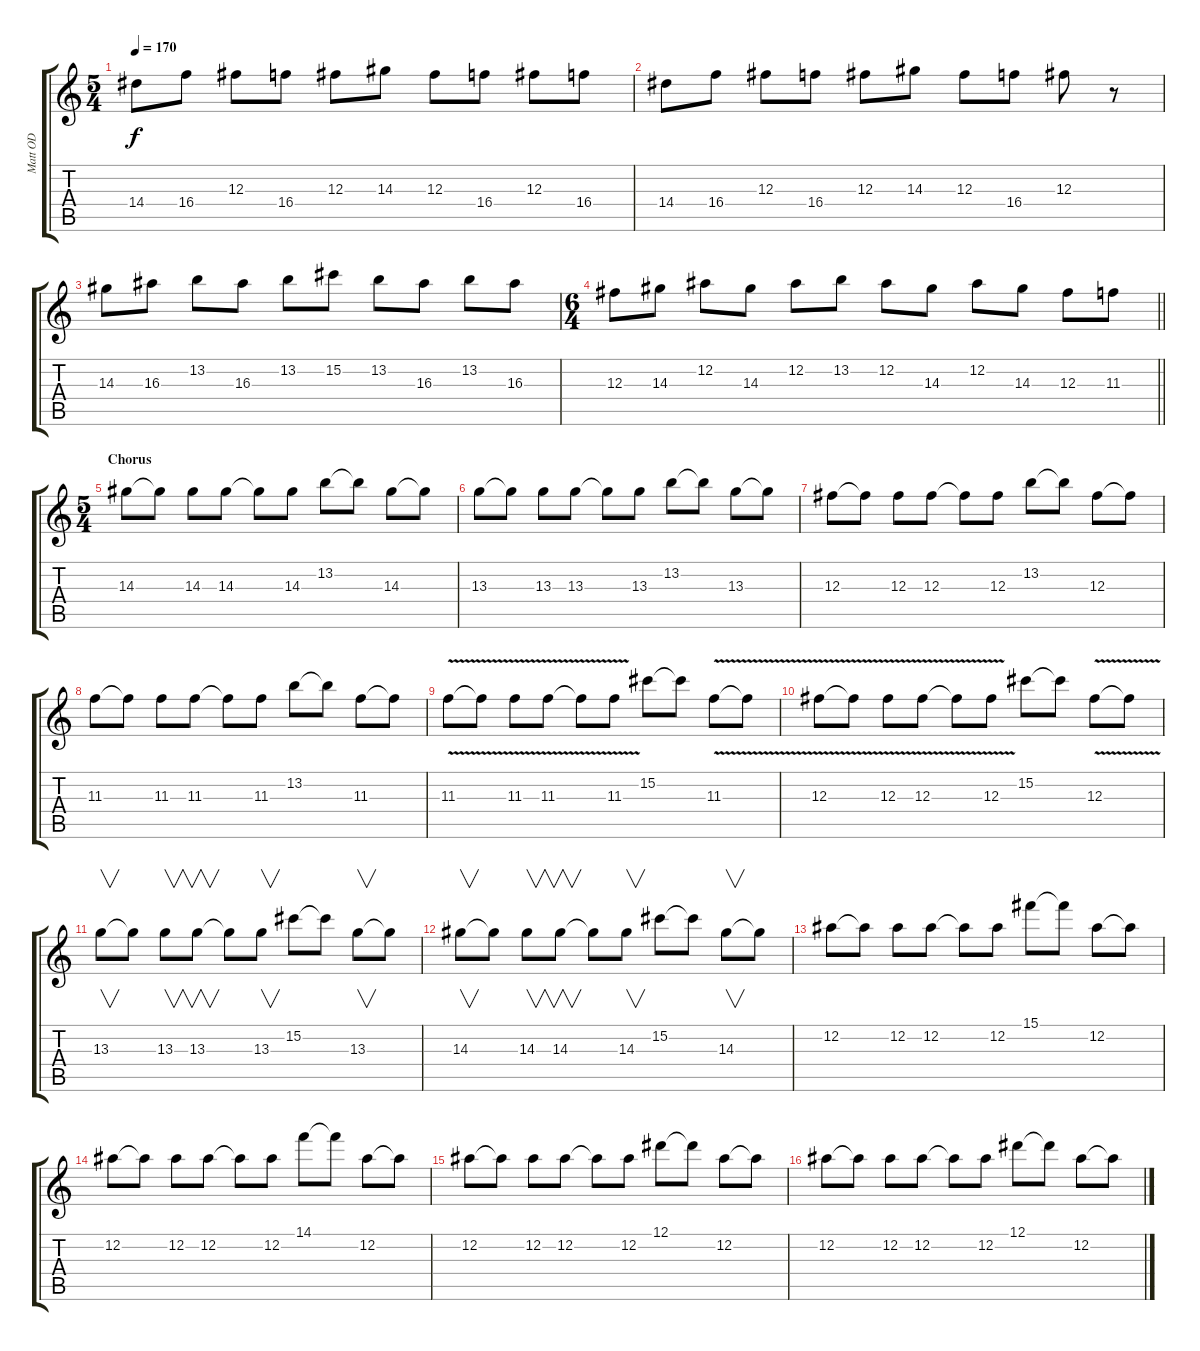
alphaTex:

\track ("Matt OD" "Matt OD") {instrument overdrivenguitar}
\staff {score tabs}
\tuning (Eb4 Bb3 Gb3 Db3 Ab2 Eb2) {hide}
\ts (5 4)
\tempo 170
\clef g2
\ks c
14.4.8{dy f} 16.4.8 12.3.8 16.4.8 12.3.8 14.3.8 12.3.8 16.4.8 12.3.8 16.4.8 |
14.4.8 16.4.8 12.3.8 16.4.8 12.3.8 14.3.8 12.3.8 16.4.8 12.3.8 r.8 |
14.3.8 16.3.8 13.2.8 16.3.8 13.2.8 15.2.8 13.2.8 16.3.8 13.2.8 16.3.8 |
\ts (6 4)
\barLineRight lightlight
12.3.8 14.3.8 12.2.8 14.3.8 12.2.8 13.2.8 12.2.8 14.3.8 12.2.8 14.3.8 12.3.8 11.3.8 |
\ts (5 4)
\section ("" "Chorus")
14.3.8 14.3{t}.8 14.3.8 14.3.8 14.3{t}.8 14.3.8 13.2.8 13.2{t}.8 14.3.8 14.3{t}.8 |
13.3.8 13.3{t}.8 13.3.8 13.3.8 13.3{t}.8 13.3.8 13.2.8 13.2{t}.8 13.3.8 13.3{t}.8 |
12.3.8 12.3{t}.8 12.3.8 12.3.8 12.3{t}.8 12.3.8 13.2.8 13.2{t}.8 12.3.8 12.3{t}.8 |
11.3.8 11.3{t}.8 11.3.8 11.3.8 11.3{t}.8 11.3.8 13.2.8 13.2{t}.8 11.3.8 11.3{t}.8 |
11.3{v}.8 11.3{t}.8 11.3{v}.8 11.3{v}.8 11.3{t}.8 11.3{v}.8 15.2.8 15.2{t}.8 11.3{v}.8 11.3{t}.8 |
12.3{v}.8 12.3{t}.8 12.3{v}.8 12.3{v}.8 12.3{t}.8 12.3{v}.8 15.2.8 15.2{t}.8 12.3{v}.8 12.3{t}.8 |
13.3.8{v} 13.3{t}.8 13.3.8{v} 13.3.8{v} 13.3{t}.8 13.3.8{v} 15.2.8 15.2{t}.8 13.3.8{v} 13.3{t}.8 |
14.3.8{v} 14.3{t}.8 14.3.8{v} 14.3.8{v} 14.3{t}.8 14.3.8{v} 15.2.8 15.2{t}.8 14.3.8{v} 14.3{t}.8 |
12.2.8 12.2{t}.8 12.2.8 12.2.8 12.2{t}.8 12.2.8 15.1.8 15.1{t}.8 12.2.8 12.2{t}.8 |
12.2.8 12.2{t}.8 12.2.8 12.2.8 12.2{t}.8 12.2.8 14.1.8 14.1{t}.8 12.2.8 12.2{t}.8 |
12.2.8 12.2{t}.8 12.2.8 12.2.8 12.2{t}.8 12.2.8 12.1.8 12.1{t}.8 12.2.8 12.2{t}.8 |
12.2.8 12.2{t}.8 12.2.8 12.2.8 12.2{t}.8 12.2.8 12.1.8 12.1{t}.8 12.2.8 12.2{t}.8
